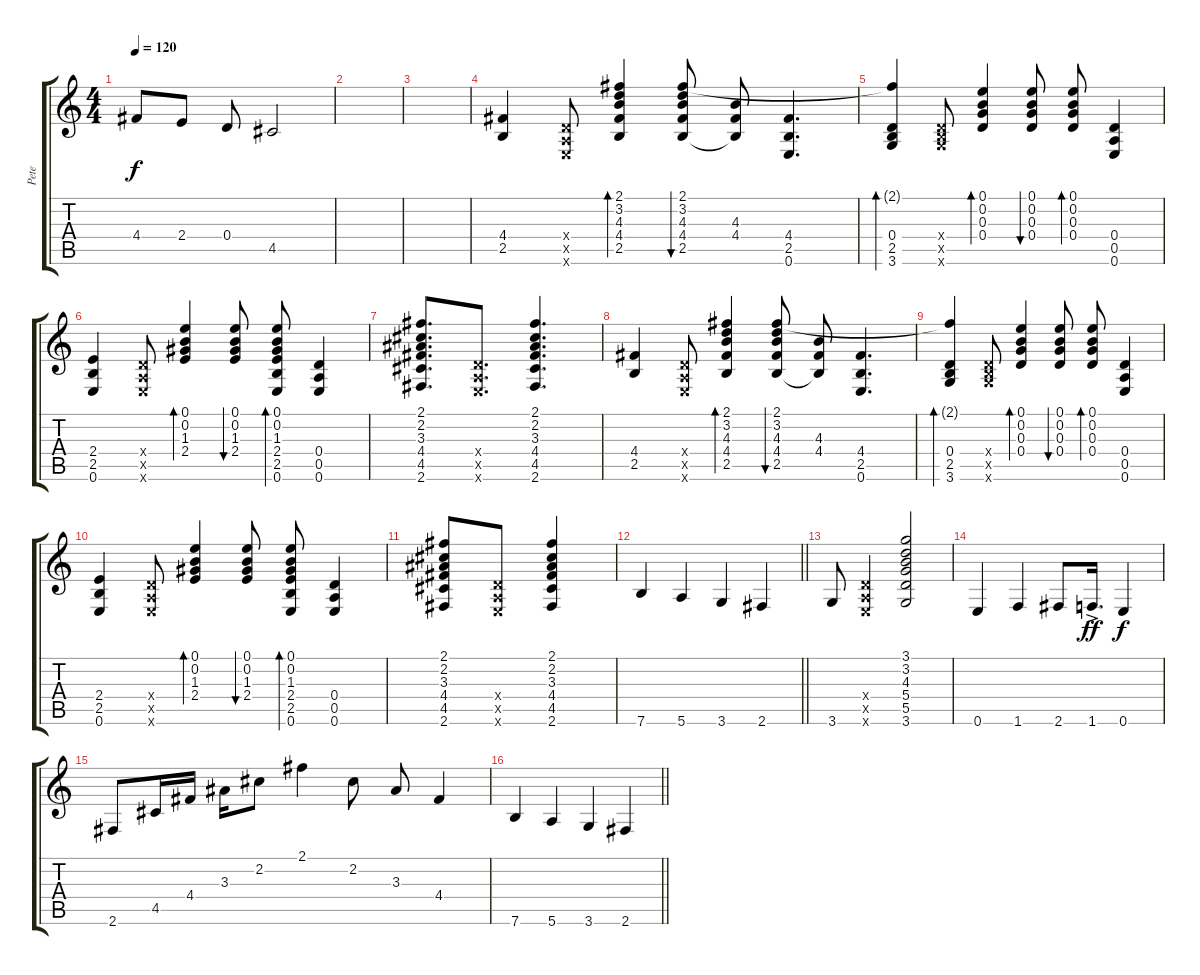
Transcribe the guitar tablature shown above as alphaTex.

\track ("Pete" "Pete") {instrument acousticguitarsteel}
\staff {score tabs}
\tuning (E4 B3 G3 D3 A2 E2) {hide}
\ts (4 4)
\tempo 120
\clef g2
\ks c
4.4.8{dy f} 2.4.8 0.4.8 4.5.2 |
|
|
(4.4 2.5).4 (0.4{x} 0.5{x} 0.6{x}).8 (2.1 3.2 4.3 4.4 2.5).4{bd 60} (2.1 3.2 4.3 4.4 2.5).8{bu 60} (4.3 4.4 2.5{t}).8 (4.4 2.5 0.6).4{d} |
(2.1{t} 0.4 2.5 3.6).4{bd 60} (0.4{x} 2.5{x} 3.6{x}).8 (0.1 0.2 0.3 0.4).4{bd 60} (0.1 0.2 0.3 0.4).8{bu 60} (0.1 0.2 0.3 0.4).8{bd 60} (0.4 0.5 0.6).4 |
(2.4 2.5 0.6).4 (0.4{x} 0.5{x} 0.6{x}).8 (0.1 0.2 1.3 2.4).4{bd 60} (0.1 0.2 1.3 2.4).8{bu 60} (0.1 0.2 1.3 2.4 2.5 0.6).8{bd 60} (0.4 0.5 0.6).4 |
(2.1 2.2 3.3 4.4 4.5 2.6).8{d} (0.4{x} 0.5{x} 0.6{x}).8{d} (2.1 2.2 3.3 4.4 4.5 2.6).4{d} |
(4.4 2.5).4 (0.4{x} 0.5{x} 0.6{x}).8 (2.1 3.2 4.3 4.4 2.5).4{bd 60} (2.1 3.2 4.3 4.4 2.5).8{bu 60} (4.3 4.4 2.5{t}).8 (4.4 2.5 0.6).4{d} |
(2.1{t} 0.4 2.5 3.6).4{bd 60} (0.4{x} 2.5{x} 3.6{x}).8 (0.1 0.2 0.3 0.4).4{bd 60} (0.1 0.2 0.3 0.4).8{bu 60} (0.1 0.2 0.3 0.4).8{bd 60} (0.4 0.5 0.6).4 |
(2.4 2.5 0.6).4 (0.4{x} 0.5{x} 0.6{x}).8 (0.1 0.2 1.3 2.4).4{bd 60} (0.1 0.2 1.3 2.4).8{bu 60} (0.1 0.2 1.3 2.4 2.5 0.6).8{bd 60} (0.4 0.5 0.6).4 |
(2.1 2.2 3.3 4.4 4.5 2.6).8 (0.4{x} 0.5{x} 0.6{x}).8 (2.1 2.2 3.3 4.4 4.5 2.6).4 |
\barLineRight lightlight
7.6.4 5.6.4 3.6.4 2.6.4 |
3.6.8 (0.4{x} 0.5{x} 0.6{x}).4 (3.1 3.2 4.3 5.4 5.5 3.6).2 |
0.6.4 1.6.4 2.6.8 1.6{ac}.16{d dy ff} 0.6.4{dy f} |
2.6.8 4.5.16 4.4.16 3.3.16 2.2.8 2.1.4 2.2.8 3.3.8 4.4.4 |
\barLineRight lightlight
7.6.4 5.6.4 3.6.4 2.6.4
